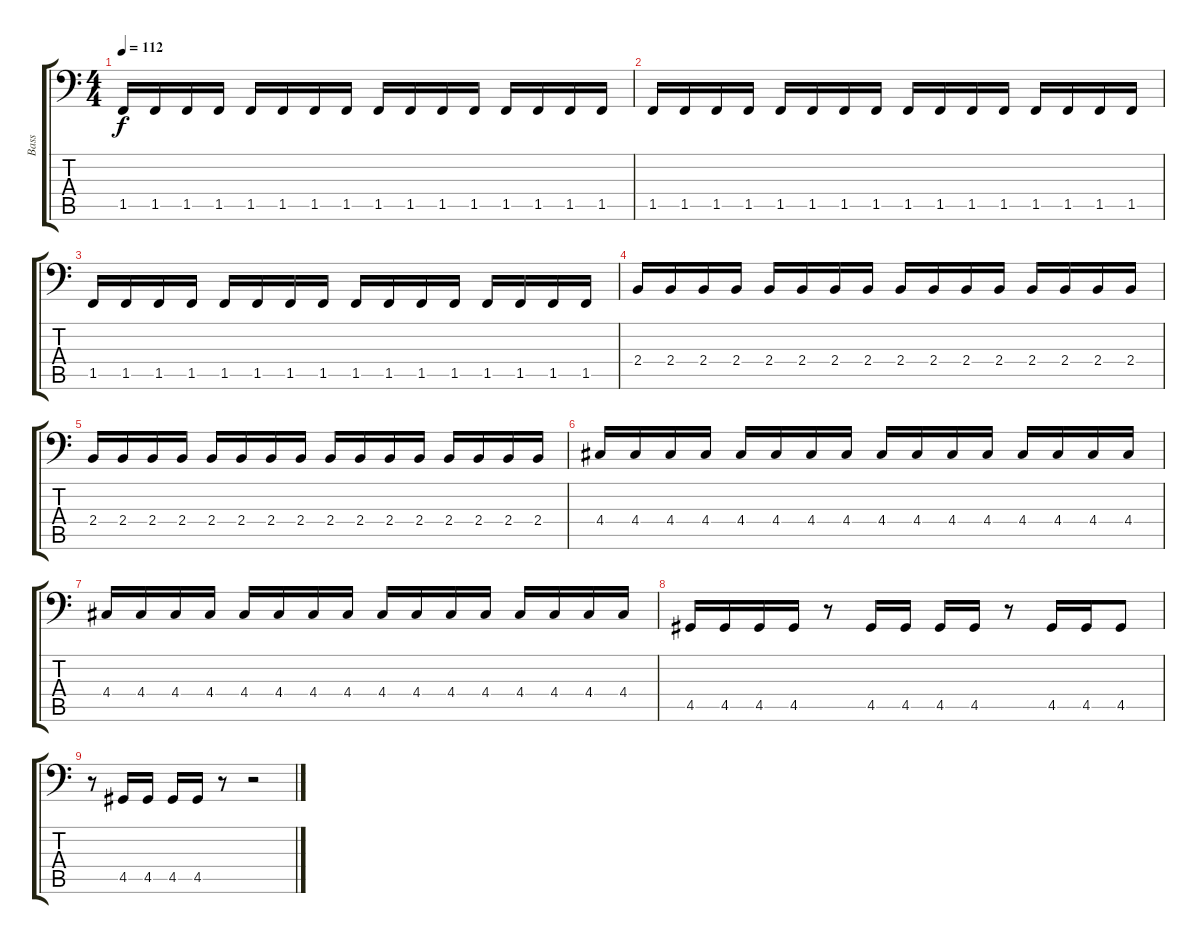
\track ("Bass" "Bass") {instrument electricbassfinger}
\staff {score tabs}
\tuning (C3 G2 D2 A1 E1 B0) {hide}
\ts (4 4)
\tempo 112
\clef f4
\ks c
1.5.16{dy f} 1.5.16 1.5.16 1.5.16 1.5.16 1.5.16 1.5.16 1.5.16 1.5.16 1.5.16 1.5.16 1.5.16 1.5.16 1.5.16 1.5.16 1.5.16 |
1.5.16 1.5.16 1.5.16 1.5.16 1.5.16 1.5.16 1.5.16 1.5.16 1.5.16 1.5.16 1.5.16 1.5.16 1.5.16 1.5.16 1.5.16 1.5.16 |
1.5.16 1.5.16 1.5.16 1.5.16 1.5.16 1.5.16 1.5.16 1.5.16 1.5.16 1.5.16 1.5.16 1.5.16 1.5.16 1.5.16 1.5.16 1.5.16 |
2.4.16 2.4.16 2.4.16 2.4.16 2.4.16 2.4.16 2.4.16 2.4.16 2.4.16 2.4.16 2.4.16 2.4.16 2.4.16 2.4.16 2.4.16 2.4.16 |
2.4.16 2.4.16 2.4.16 2.4.16 2.4.16 2.4.16 2.4.16 2.4.16 2.4.16 2.4.16 2.4.16 2.4.16 2.4.16 2.4.16 2.4.16 2.4.16 |
4.4.16 4.4.16 4.4.16 4.4.16 4.4.16 4.4.16 4.4.16 4.4.16 4.4.16 4.4.16 4.4.16 4.4.16 4.4.16 4.4.16 4.4.16 4.4.16 |
4.4.16 4.4.16 4.4.16 4.4.16 4.4.16 4.4.16 4.4.16 4.4.16 4.4.16 4.4.16 4.4.16 4.4.16 4.4.16 4.4.16 4.4.16 4.4.16 |
4.5.16 4.5.16 4.5.16 4.5.16 r.8 4.5.16 4.5.16 4.5.16 4.5.16 r.8 4.5.16 4.5.16 4.5.8 |
r.8 4.5.16 4.5.16 4.5.16 4.5.16 r.8 r.2
